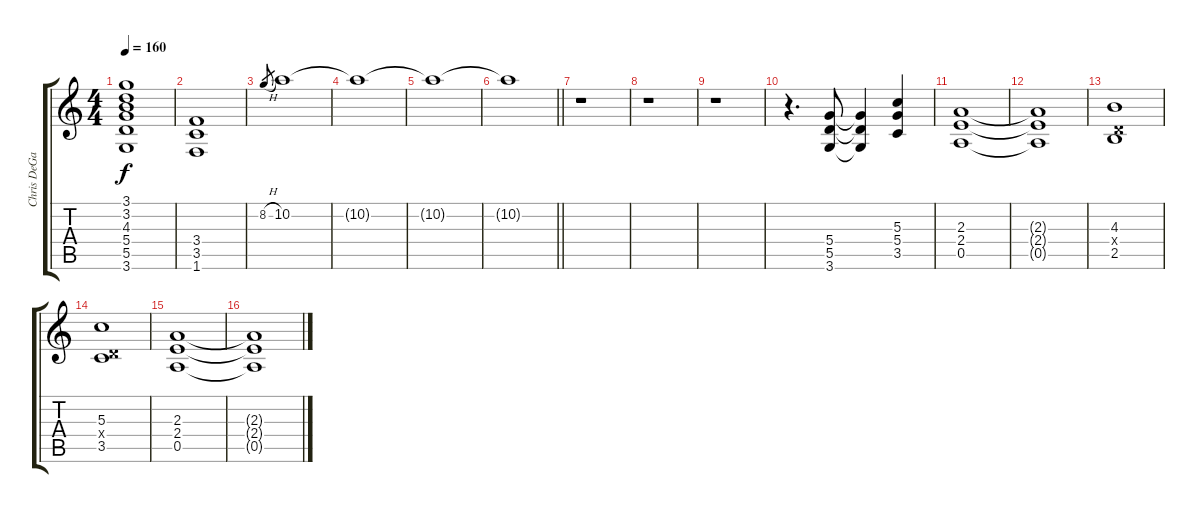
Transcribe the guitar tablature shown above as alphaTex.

\track ("Chris DeGarmo" "Chris DeGa") {instrument distortionguitar}
\staff {score tabs}
\tuning (E4 B3 G3 D3 A2 E2) {hide}
\ts (4 4)
\tempo 160
\clef g2
\ks c
(3.1 3.2 4.3 5.4 5.5 3.6).1{dy f} |
(3.4 3.5 1.6).1 |
8.2{h}.8{gr} 10.2.1 |
10.2{t}.1 |
10.2{t}.1 |
\barLineRight lightlight
10.2{t}.1 |
r.1 |
r.1 |
r.1 |
r.4{d} (5.4 5.5 3.6).8 (5.4{t} 5.5{t} 3.6{t}).4 (5.3 5.4 3.5).4 |
(2.3 2.4 0.5).1 |
(2.3{t} 2.4{t} 0.5{t}).1 |
(4.3 0.4{x} 2.5).1 |
(5.3 0.4{x} 3.5).1 |
(2.3 2.4 0.5).1 |
(2.3{t} 2.4{t} 0.5{t}).1
